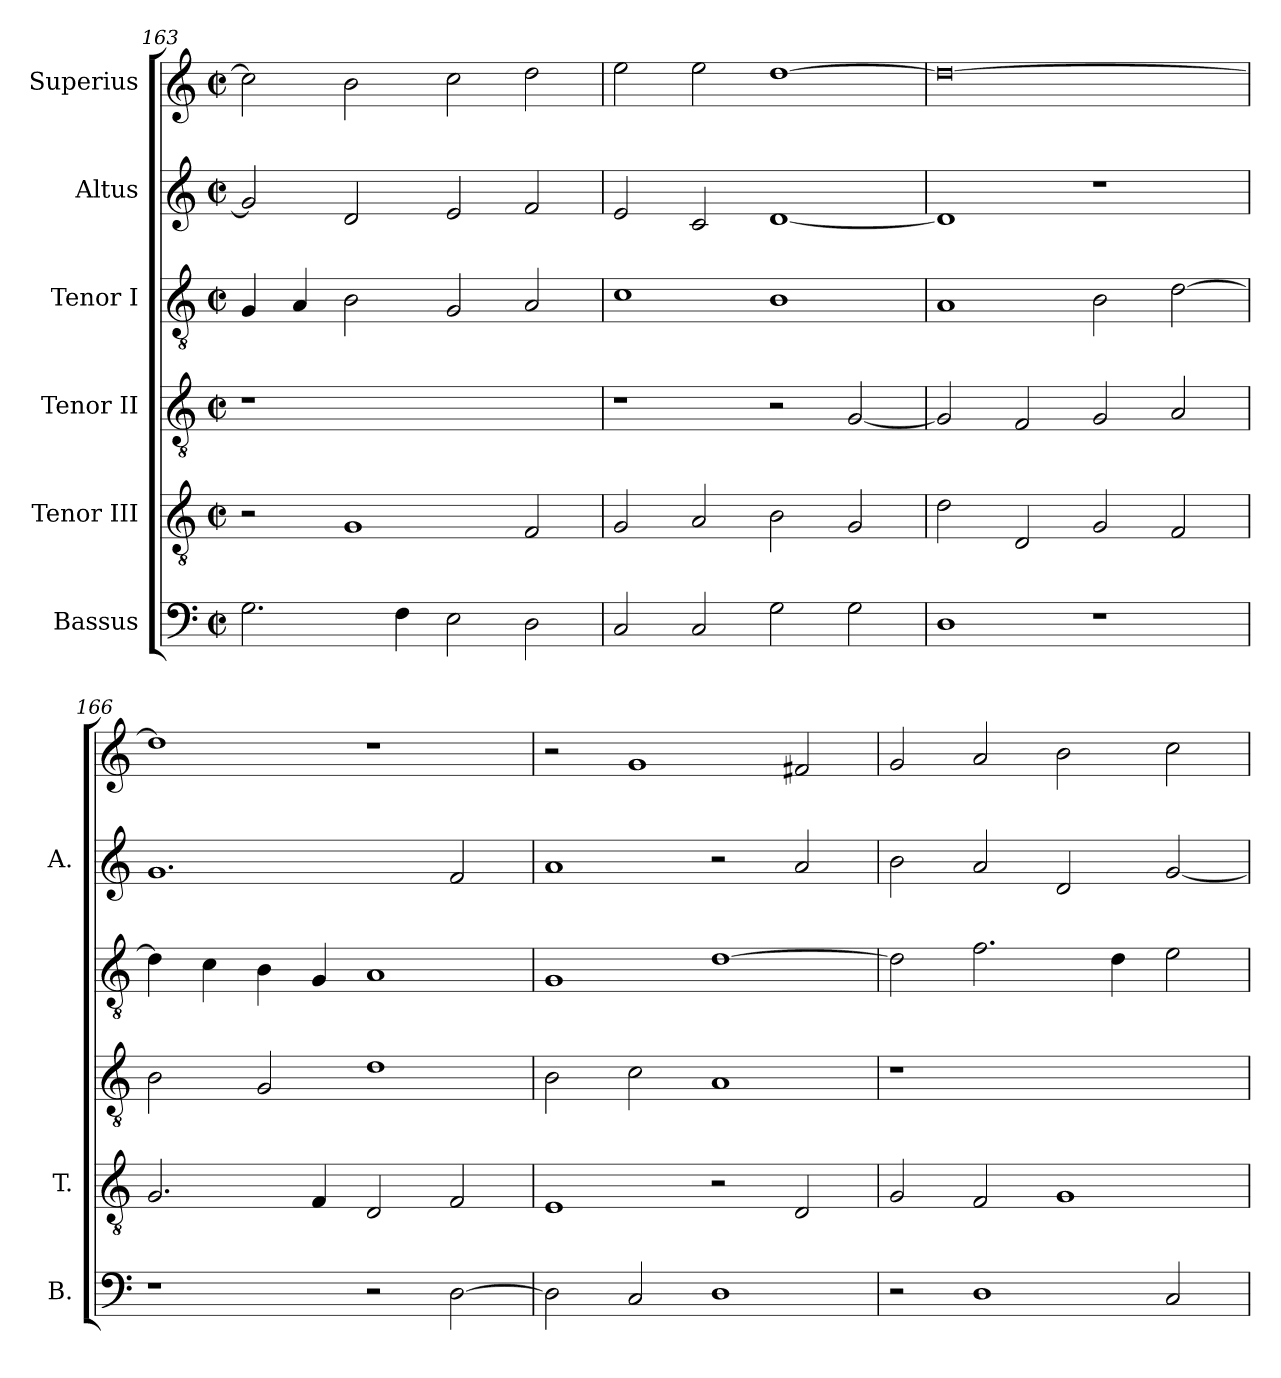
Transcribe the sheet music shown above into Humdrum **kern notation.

**kern	**kern	**kern	**kern	**kern	**kern
*part6	*part5	*part4	*part3	*part2	*part1
*staff6	*staff5	*staff4	*staff3	*staff2	*staff1
*I"Bassus	*I"Tenor III	*I"Tenor II	*I"Tenor I	*I"Altus	*I"Superius
*I'B.	*I'T.	*	*	*I'A.	*
!!LO:PB:g=z
*clefF4	*clefGv2	*clefGv2	*clefGv2	*clefG2	*clefG2
*	*ITrd7c12	*ITrd7c12	*ITrd7c12	*	*
*k[]	*k[]	*k[]	*k[]	*k[]	*k[]
*C:	*C:	*C:	*C:	*C:	*C:
*M2/2	*M2/2	*M2/2	*M2/2	*M2/2	*M2/2
*met(c|)	*met(c|)	*met(c|)	*met(c|)	*met(c|)	*met(c|)
=163	=163	=163	=163	=163	=163
!	!	!LO:N:vis=1	!	!	!
2.Gi\	2r	1r	4GGi/	2gi/]	2cci\]
.	.	.	4AAi/	.	.
.	1GGi	.	2BBi\	2di/	2bi\
4Fi\	.	.	.	.	.
2Ei\	.	1ryy	2GGi/	2ei/	2cci\
2Di\	2FFi/	.	2AAi/	2fi/	2ddi\
=164	=164	=164	=164	=164	=164
2Ci/	2GGi/	1r	1Ci	2ei/	2eei\
2Ci/	2AAi/	.	.	2ci/	2eei\
2Gi\	2BBi\	2r	1BBi	[<1di	[>1ddi
2Gi\	2GGi/	[<2GGi/	.	.	.
=165	=165	=165	=165	=165	=165
1Di	2Di\	2GGi/]	1AAi	1di]	0ddi_>
.	2DDi/	2FFi/	.	.	.
1r	2GGi/	2GGi/	2BBi\	1r	.
.	2FFi/	2AAi/	[>2Di\	.	.
=166	=166	=166	=166	=166	=166
1r	2.GGi/	2BBi\	4Di\]	1.gi	1ddi]
.	.	.	4Ci\	.	.
.	.	2GGi/	4BBi\	.	.
.	4FFi/	.	4GGi/	.	.
2r	2DDi/	1Di	1AAi	.	1r
[>2Di\	2FFi/	.	.	2fi/	.
=167	=167	=167	=167	=167	=167
2Di\]	1EEi	2BBi\	1GGi	1ai	2r
2Ci/	.	2Ci\	.	.	1gi
1Di	2r	1AAi	[>1Di	2r	.
.	2DDi/	.	.	2ai/	2f#Xi/
!!LO:LB:g=z
=168	=168	=168	=168	=168	=168
!	!	!LO:N:vis=1	!	!	!
2r	2GGi/	1r	2Di\]	2bi\	2gi/
1Di	2FFi/	.	2.Fi\	2ai/	2ai/
.	1GGi	1ryy	.	2di/	2bi\
.	.	.	4Di\	.	.
2Ci/	.	.	2Ei\	[<2gi/	2cci\
=	=	=	=	=	=
*-	*-	*-	*-	*-	*-
